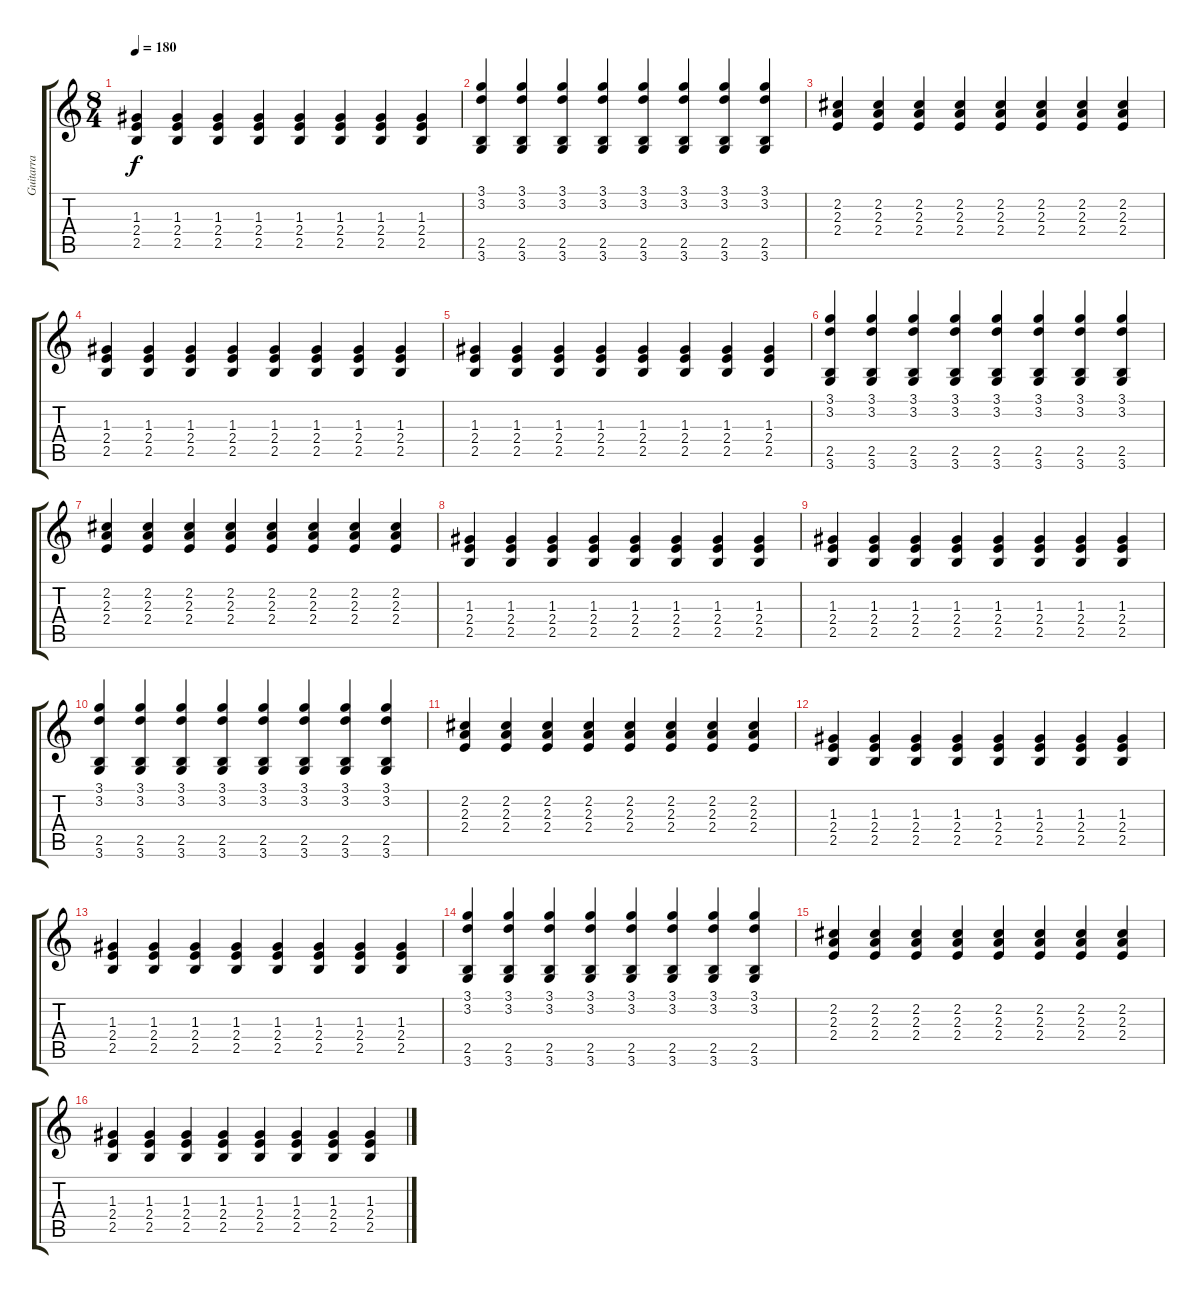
\track ("Guitarra" "Guitarra") {instrument acousticguitarnylon}
\staff {score tabs}
\tuning (E4 B3 G3 D3 A2 E2) {hide}
\ts (8 4)
\tempo 180
\clef g2
\ks c
(1.3 2.4 2.5).4{dy f} (1.3 2.4 2.5).4 (1.3 2.4 2.5).4 (1.3 2.4 2.5).4 (1.3 2.4 2.5).4 (1.3 2.4 2.5).4 (1.3 2.4 2.5).4 (1.3 2.4 2.5).4 |
(3.1 3.2 2.5 3.6).4 (3.1 3.2 2.5 3.6).4 (3.1 3.2 2.5 3.6).4 (3.1 3.2 2.5 3.6).4 (3.1 3.2 2.5 3.6).4 (3.1 3.2 2.5 3.6).4 (3.1 3.2 2.5 3.6).4 (3.1 3.2 2.5 3.6).4 |
(2.2 2.3 2.4).4 (2.2 2.3 2.4).4 (2.2 2.3 2.4).4 (2.2 2.3 2.4).4 (2.2 2.3 2.4).4 (2.2 2.3 2.4).4 (2.2 2.3 2.4).4 (2.2 2.3 2.4).4 |
(1.3 2.4 2.5).4 (1.3 2.4 2.5).4 (1.3 2.4 2.5).4 (1.3 2.4 2.5).4 (1.3 2.4 2.5).4 (1.3 2.4 2.5).4 (1.3 2.4 2.5).4 (1.3 2.4 2.5).4 |
(1.3 2.4 2.5).4 (1.3 2.4 2.5).4 (1.3 2.4 2.5).4 (1.3 2.4 2.5).4 (1.3 2.4 2.5).4 (1.3 2.4 2.5).4 (1.3 2.4 2.5).4 (1.3 2.4 2.5).4 |
(3.1 3.2 2.5 3.6).4 (3.1 3.2 2.5 3.6).4 (3.1 3.2 2.5 3.6).4 (3.1 3.2 2.5 3.6).4 (3.1 3.2 2.5 3.6).4 (3.1 3.2 2.5 3.6).4 (3.1 3.2 2.5 3.6).4 (3.1 3.2 2.5 3.6).4 |
(2.2 2.3 2.4).4 (2.2 2.3 2.4).4 (2.2 2.3 2.4).4 (2.2 2.3 2.4).4 (2.2 2.3 2.4).4 (2.2 2.3 2.4).4 (2.2 2.3 2.4).4 (2.2 2.3 2.4).4 |
(1.3 2.4 2.5).4 (1.3 2.4 2.5).4 (1.3 2.4 2.5).4 (1.3 2.4 2.5).4 (1.3 2.4 2.5).4 (1.3 2.4 2.5).4 (1.3 2.4 2.5).4 (1.3 2.4 2.5).4 |
(1.3 2.4 2.5).4 (1.3 2.4 2.5).4 (1.3 2.4 2.5).4 (1.3 2.4 2.5).4 (1.3 2.4 2.5).4 (1.3 2.4 2.5).4 (1.3 2.4 2.5).4 (1.3 2.4 2.5).4 |
(3.1 3.2 2.5 3.6).4 (3.1 3.2 2.5 3.6).4 (3.1 3.2 2.5 3.6).4 (3.1 3.2 2.5 3.6).4 (3.1 3.2 2.5 3.6).4 (3.1 3.2 2.5 3.6).4 (3.1 3.2 2.5 3.6).4 (3.1 3.2 2.5 3.6).4 |
(2.2 2.3 2.4).4 (2.2 2.3 2.4).4 (2.2 2.3 2.4).4 (2.2 2.3 2.4).4 (2.2 2.3 2.4).4 (2.2 2.3 2.4).4 (2.2 2.3 2.4).4 (2.2 2.3 2.4).4 |
(1.3 2.4 2.5).4 (1.3 2.4 2.5).4 (1.3 2.4 2.5).4 (1.3 2.4 2.5).4 (1.3 2.4 2.5).4 (1.3 2.4 2.5).4 (1.3 2.4 2.5).4 (1.3 2.4 2.5).4 |
(1.3 2.4 2.5).4 (1.3 2.4 2.5).4 (1.3 2.4 2.5).4 (1.3 2.4 2.5).4 (1.3 2.4 2.5).4 (1.3 2.4 2.5).4 (1.3 2.4 2.5).4 (1.3 2.4 2.5).4 |
(3.1 3.2 2.5 3.6).4 (3.1 3.2 2.5 3.6).4 (3.1 3.2 2.5 3.6).4 (3.1 3.2 2.5 3.6).4 (3.1 3.2 2.5 3.6).4 (3.1 3.2 2.5 3.6).4 (3.1 3.2 2.5 3.6).4 (3.1 3.2 2.5 3.6).4 |
(2.2 2.3 2.4).4 (2.2 2.3 2.4).4 (2.2 2.3 2.4).4 (2.2 2.3 2.4).4 (2.2 2.3 2.4).4 (2.2 2.3 2.4).4 (2.2 2.3 2.4).4 (2.2 2.3 2.4).4 |
(1.3 2.4 2.5).4 (1.3 2.4 2.5).4 (1.3 2.4 2.5).4 (1.3 2.4 2.5).4 (1.3 2.4 2.5).4 (1.3 2.4 2.5).4 (1.3 2.4 2.5).4 (1.3 2.4 2.5).4
